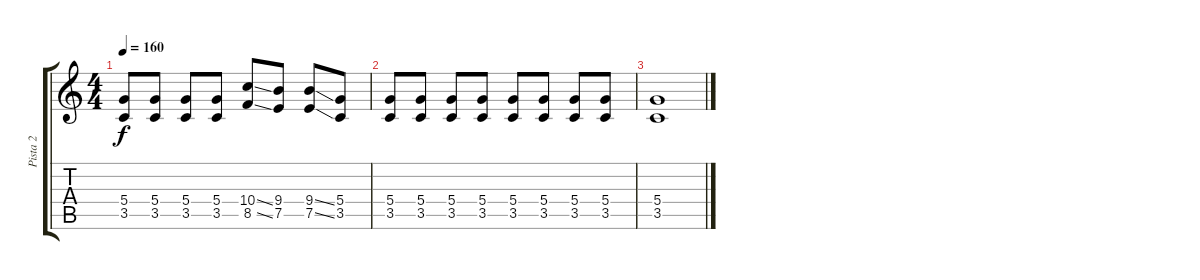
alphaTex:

\track ("Pista 2" "Pista 2") {instrument distortionguitar}
\staff {score tabs}
\tuning (E4 B3 G3 D3 A2 E2) {hide}
\ts (4 4)
\tempo 160
\clef g2
\ks c
(5.4 3.5).8{dy f} (5.4 3.5).8 (5.4 3.5).8 (5.4 3.5).8 (10.4{ss} 8.5{ss}).8 (9.4 7.5).8 (9.4{ss} 7.5{ss}).8 (5.4 3.5).8 |
(5.4 3.5).8 (5.4 3.5).8 (5.4 3.5).8 (5.4 3.5).8 (5.4 3.5).8 (5.4 3.5).8 (5.4 3.5).8 (5.4 3.5).8 |
(5.4 3.5).1
